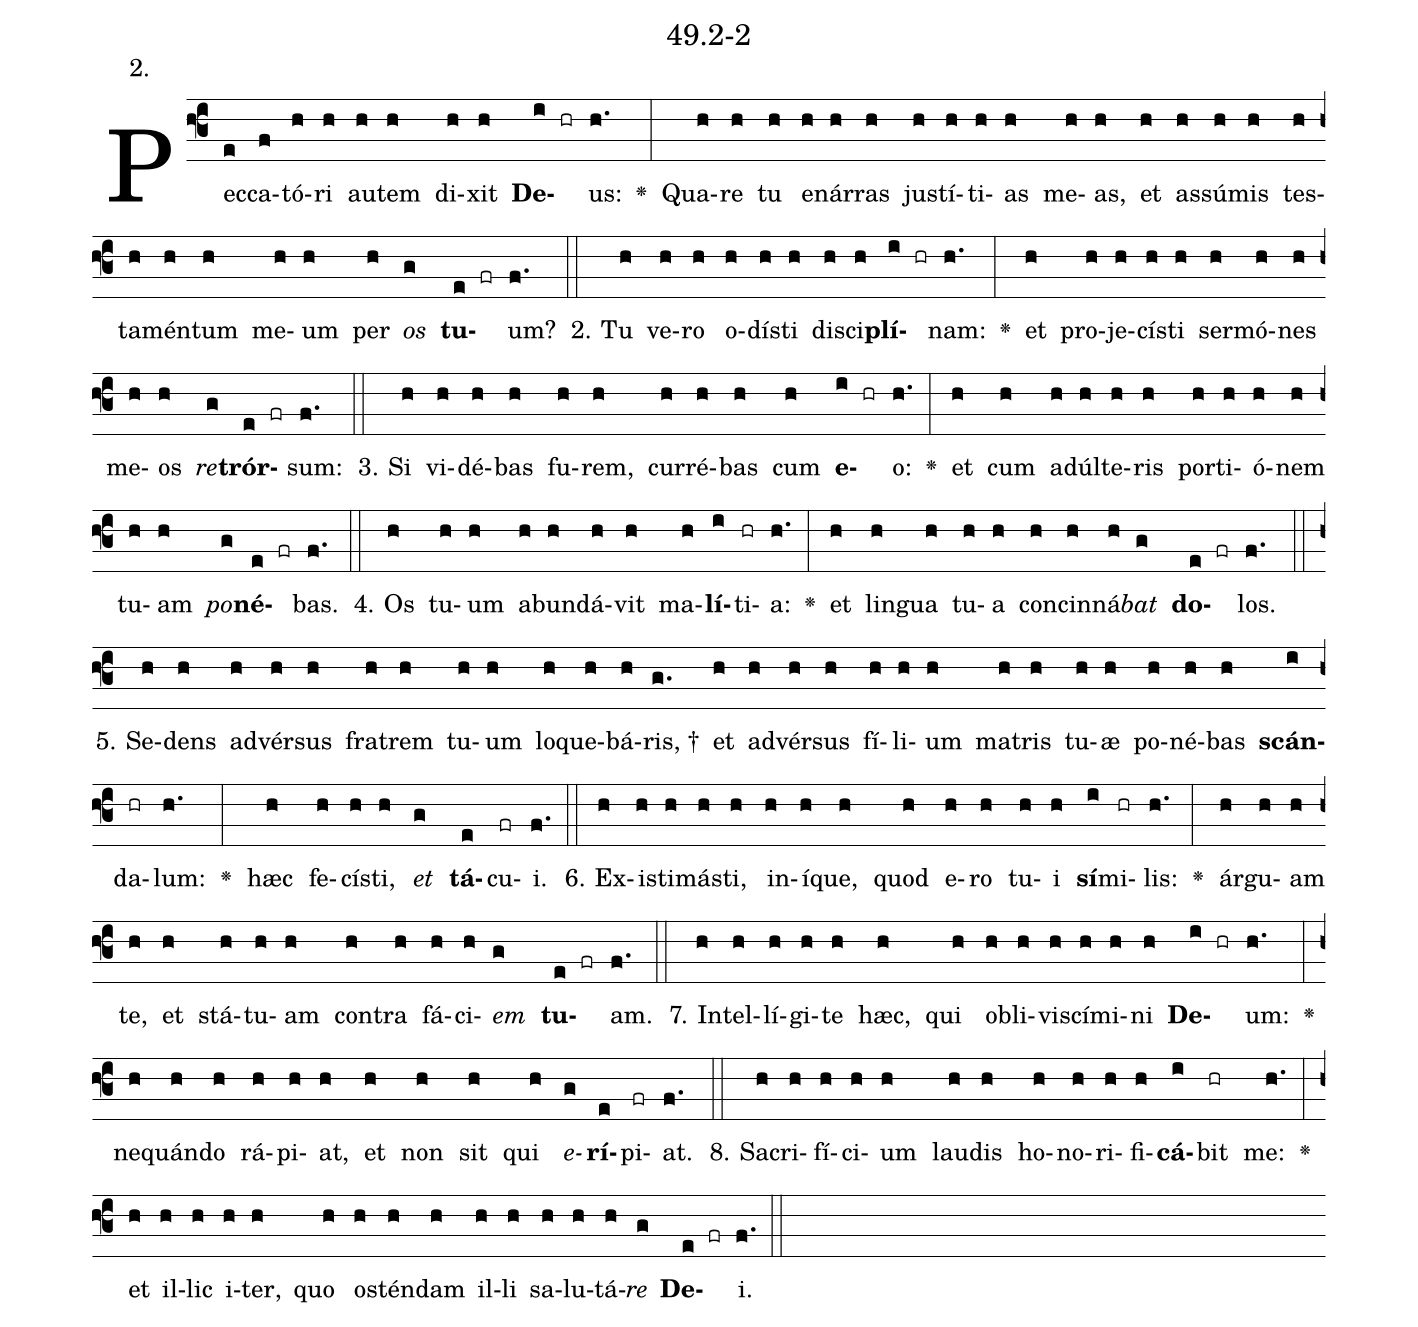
name: 49.2-2;
annotation: 2.;
%%
(f3)Pec(e)ca(f)tó(h)ri(h) au(h)tem(h) di(h)xit(h) <b>De</b>(i hr)us:(h.) <v>\greheightstar</v>(:) Qua(h)re(h) tu(h) e(h)nár(h)ras(h) jus(h)tí(h)ti(h)as(h) me(h)as,(h) et(h) as(h)sú(h)mis(h) tes(h)ta(h)mén(h)tum(h) me(h)um(h) per(h) <i>os</i>(g) <b>tu</b>(e fr)um?(f.) (::)
2. Tu(h) ve(h)ro(h) o(h)dís(h)ti(h) di(h)sci(h)<b>plí</b>(i hr)nam:(h.) <v>\greheightstar</v>(:) et(h) pro(h)je(h)cís(h)ti(h) ser(h)mó(h)nes(h) me(h)os(h) <i>re</i>(g)<b>trór</b>(e fr)sum:(f.) (::)
3. Si(h) vi(h)dé(h)bas(h) fu(h)rem,(h) cur(h)ré(h)bas(h) cum(h) <b>e</b>(i hr)o:(h.) <v>\greheightstar</v>(:) et(h) cum(h) ad(h)úl(h)te(h)ris(h) por(h)ti(h)ó(h)nem(h) tu(h)am(h) <i>po</i>(g)<b>né</b>(e fr)bas.(f.) (::)
4. Os(h) tu(h)um(h) ab(h)un(h)dá(h)vit(h) ma(h)<b>lí</b>(i)ti(hr)a:(h.) <v>\greheightstar</v>(:) et(h) lin(h)gua(h) tu(h)a(h) con(h)cin(h)ná(h)<i>bat</i>(g) <b>do</b>(e fr)los.(f.) (::)
5. Se(h)dens(h) ad(h)vér(h)sus(h) fra(h)trem(h) tu(h)um(h) lo(h)que(h)bá(h)ris, †(g.) et(h) ad(h)vér(h)sus(h) fí(h)li(h)um(h) ma(h)tris(h) tu(h)æ(h) po(h)né(h)bas(h) <b>scán</b>(i)da(hr)lum:(h.) <v>\greheightstar</v>(:) hæc(h) fe(h)cís(h)ti,(h) <i>et</i>(g) <b>tá</b>(e)cu(fr)i.(f.) (::)
6. Ex(h)is(h)ti(h)más(h)ti,(h) in(h)í(h)que,(h) quod(h) e(h)ro(h) tu(h)i(h) <b>sí</b>(i)mi(hr)lis:(h.) <v>\greheightstar</v>(:) ár(h)gu(h)am(h) te,(h) et(h) stá(h)tu(h)am(h) con(h)tra(h) fá(h)ci(h)<i>em</i>(g) <b>tu</b>(e fr)am.(f.) (::)
7. In(h)tel(h)lí(h)gi(h)te(h) hæc,(h) qui(h) ob(h)li(h)vi(h)scí(h)mi(h)ni(h) <b>De</b>(i hr)um:(h.) <v>\greheightstar</v>(:) ne(h)quán(h)do(h) rá(h)pi(h)at,(h) et(h) non(h) sit(h) qui(h) <i>e</i>(g)<b>rí</b>(e)pi(fr)at.(f.) (::)
8. Sa(h)cri(h)fí(h)ci(h)um(h) lau(h)dis(h) ho(h)no(h)ri(h)fi(h)<b>cá</b>(i)bit(hr) me:(h.) <v>\greheightstar</v>(:) et(h) il(h)lic(h) i(h)ter,(h) quo(h) os(h)tén(h)dam(h) il(h)li(h) sa(h)lu(h)tá(h)<i>re</i>(g) <b>De</b>(e fr)i.(f.) (::)
